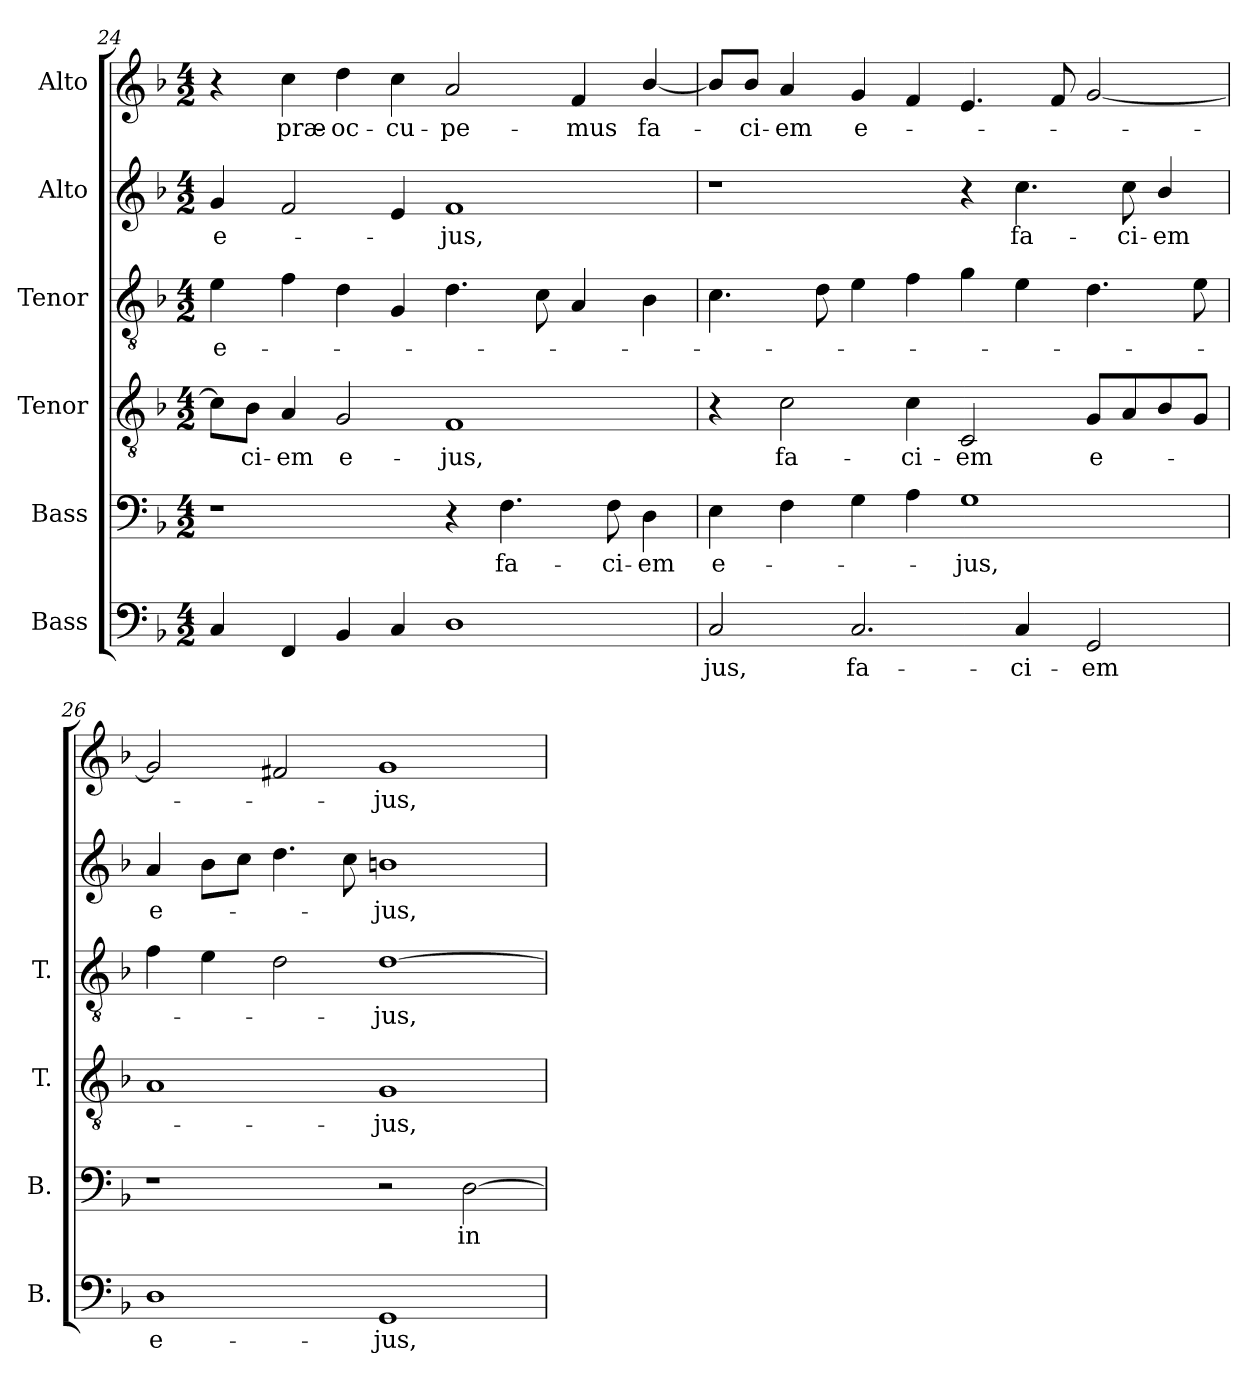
**kern	**text	**kern	**text	**kern	**text	**kern	**text	**kern	**text	**kern	**text
*part6	*part6	*part5	*part5	*part4	*part4	*part3	*part3	*part2	*part2	*part1	*part1
*staff6	*staff6	*staff5	*staff5	*staff4	*staff4	*staff3	*staff3	*staff2	*staff2	*staff1	*staff1
*I"Bass	*	*I"Bass	*	*I"Tenor	*	*I"Tenor	*	*I"Alto	*	*I"Alto	*
*I'B.	*	*I'B.	*	*I'T.	*	*I'T.	*	*	*	*	*
*clefF4	*	*clefF4	*	*clefGv2	*	*clefGv2	*	*clefG2	*	*clefG2	*
*	*	*	*	*ITrd7c12	*	*ITrd7c12	*	*	*	*	*
*k[b-]	*	*k[b-]	*	*k[b-]	*	*k[b-]	*	*k[b-]	*	*k[b-]	*
*F:	*	*F:	*	*F:	*	*F:	*	*F:	*	*F:	*
*M4/2	*	*M4/2	*	*M4/2	*	*M4/2	*	*M4/2	*	*M4/2	*
=24	=24	=24	=24	=24	=24	=24	=24	=24	=24	=24	=24
!	!	!	!	!	!	!	!LO:LY:b:color=#000000	!	!	!	!
!	!	!	!	!	!	!	!	!	!LO:LY:b:color=#000000	!	!
4Ci/	.	1r	.	8Ci\L]	.	4Ei\	e-	4gi/	e-	4r	.
!	!	!	!	!	!LO:LY:b:color=#000000	!	!	!	!	!	!
.	.	.	.	8BB-i\J	-ci-	.	.	.	.	.	.
!	!	!	!	!	!LO:LY:b:color=#000000	!	!	!	!	!	!
!	!	!	!	!	!	!	!	!	!	!	!LO:LY:b:color=#000000
4FFi/	.	.	.	4AAi/	-em	4Fi\	.	2fi/	.	4cci\	præ-
!	!	!	!	!	!LO:LY:b:color=#000000	!	!	!	!	!	!
!	!	!	!	!	!	!	!	!	!	!	!LO:LY:b:color=#000000
4BB-i/	.	.	.	2GGi/	e-	4Di\	.	.	.	4ddi\	-oc-
!	!	!	!	!	!	!	!	!	!	!	!LO:LY:b:color=#000000
4Ci/	.	.	.	.	.	4GGi/	.	4ei/	.	4cci\	-cu-
!	!	!	!	!	!LO:LY:b:color=#000000	!	!	!	!	!	!
!	!	!	!	!	!	!	!	!	!LO:LY:b:color=#000000	!	!
!	!	!	!	!	!	!	!	!	!	!	!LO:LY:b:color=#000000
1Di	.	4r	.	1FFi	-jus,	4.Di\	.	1fi	-jus,	2ai/	-pe-
!	!	!	!LO:LY:b:color=#000000	!	!	!	!	!	!	!	!
.	.	4.Fi\	fa-	.	.	.	.	.	.	.	.
.	.	.	.	.	.	8Ci\	.	.	.	.	.
!	!	!	!	!	!	!	!	!	!	!	!LO:LY:b:color=#000000
.	.	.	.	.	.	4AAi/	.	.	.	4fi/	-mus
!	!	!	!LO:LY:b:color=#000000	!	!	!	!	!	!	!	!
.	.	8Fi\	-ci-	.	.	.	.	.	.	.	.
!	!	!	!LO:LY:b:color=#000000	!	!	!	!	!	!	!	!
!	!	!	!	!	!	!	!	!	!	!	!LO:LY:b:color=#000000
.	.	4Di\	-em	.	.	4BB-i\	.	.	.	[4b-i/	fa-
!!LO:PB:g=z
=25	=25	=25	=25	=25	=25	=25	=25	=25	=25	=25	=25
!	!LO:LY:b:color=#000000	!	!	!	!	!	!	!	!	!	!
!	!	!	!LO:LY:b:color=#000000	!	!	!	!	!	!	!	!
2Ci/	-jus,	4Ei\	e-	4r	.	4.Ci\	.	1r	.	8b-i/L]	.
!	!	!	!	!	!	!	!	!	!	!	!LO:LY:b:color=#000000
.	.	.	.	.	.	.	.	.	.	8b-i/J	-ci-
!	!	!	!	!	!LO:LY:b:color=#000000	!	!	!	!	!	!
!	!	!	!	!	!	!	!	!	!	!	!LO:LY:b:color=#000000
.	.	4Fi\	.	2Ci\	fa-	.	.	.	.	4ai/	-em
.	.	.	.	.	.	8Di\	.	.	.	.	.
!	!LO:LY:b:color=#000000	!	!	!	!	!	!	!	!	!	!
!	!	!	!	!	!	!	!	!	!	!	!LO:LY:b:color=#000000
2.Ci/	fa-	4Gi\	.	.	.	4Ei\	.	.	.	4gi/	e-
!	!	!	!	!	!LO:LY:b:color=#000000	!	!	!	!	!	!
.	.	4Ai\	.	4Ci\	-ci-	4Fi\	.	.	.	4fi/	.
!	!	!	!LO:LY:b:color=#000000	!	!	!	!	!	!	!	!
!	!	!	!	!	!LO:LY:b:color=#000000	!	!	!	!	!	!
.	.	1Gi	-jus,	2CCi/	-em	4Gi\	.	4r	.	4.ei/	.
!	!LO:LY:b:color=#000000	!	!	!	!	!	!	!	!	!	!
!	!	!	!	!	!	!	!	!	!LO:LY:b:color=#000000	!	!
4Ci/	-ci-	.	.	.	.	4Ei\	.	4.cci\	fa-	.	.
.	.	.	.	.	.	.	.	.	.	8fi/	.
!	!LO:LY:b:color=#000000	!	!	!	!	!	!	!	!	!	!
!	!	!	!	!	!LO:LY:b:color=#000000	!	!	!	!	!	!
2GGi/	-em	.	.	8GGi/L	e-	4.Di\	.	.	.	[2gi/	.
!	!	!	!	!	!	!	!	!	!LO:LY:b:color=#000000	!	!
.	.	.	.	8AAi/	.	.	.	8cci\	-ci-	.	.
!	!	!	!	!	!	!	!	!	!LO:LY:b:color=#000000	!	!
.	.	.	.	8BB-i/	.	.	.	4b-i/	-em	.	.
.	.	.	.	8GGi/J	.	8Ei\	.	.	.	.	.
=26	=26	=26	=26	=26	=26	=26	=26	=26	=26	=26	=26
!	!LO:LY:b:color=#000000	!	!	!	!	!	!	!	!	!	!
!	!	!	!	!	!	!	!	!	!LO:LY:b:color=#000000	!	!
1Di	e-	1r	.	1AAi	.	4Fi\	.	4ai/	e-	2gi/]	.
.	.	.	.	.	.	4Ei\	.	8b-i\L	.	.	.
.	.	.	.	.	.	.	.	8cci\J	.	.	.
.	.	.	.	.	.	2Di\	.	4.ddi\	.	2f#Xi/	.
.	.	.	.	.	.	.	.	8cci\	.	.	.
!	!LO:LY:b:color=#000000	!	!	!	!	!	!	!	!	!	!
!	!	!	!	!	!LO:LY:b:color=#000000	!	!	!	!	!	!
!	!	!	!	!	!	!	!LO:LY:b:color=#000000	!	!	!	!
!	!	!	!	!	!	!	!	!	!LO:LY:b:color=#000000	!	!
!	!	!	!	!	!	!	!	!	!	!	!LO:LY:b:color=#000000
1GGi	-jus,	2r	.	1GGi	-jus,	[1Di	-jus,	1bni	-jus,	1gi	-jus,
!	!	!	!LO:LY:b:color=#000000	!	!	!	!	!	!	!	!
.	.	[2Di\	in	.	.	.	.	.	.	.	.
=	=	=	=	=	=	=	=	=	=	=	=
*-	*-	*-	*-	*-	*-	*-	*-	*-	*-	*-	*-
